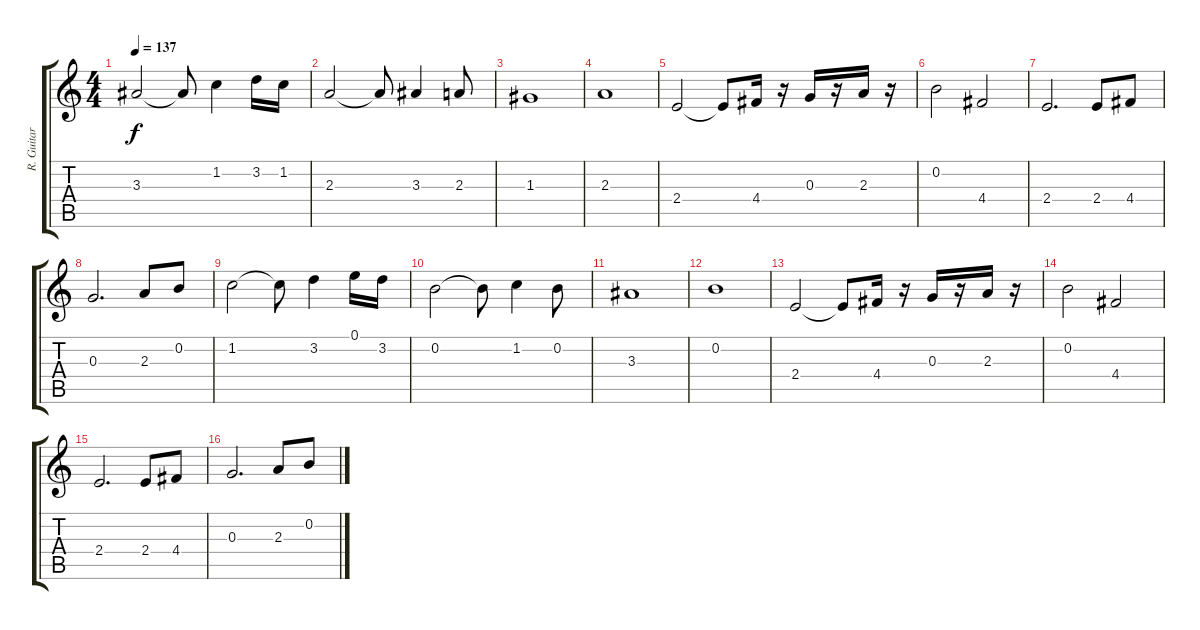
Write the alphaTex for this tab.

\track ("R. Guitar" "R. Guitar") {instrument overdrivenguitar}
\staff {score tabs}
\tuning (E4 B3 G3 D3 A2 E2) {hide}
\ts (4 4)
\tempo 137
\clef g2
\ks c
3.3.2{dy f} 3.3{t}.8 1.2.4 3.2.16 1.2.16 |
2.3.2 2.3{t}.8 3.3.4 2.3.8 |
1.3.1 |
2.3.1 |
2.4.2 2.4{t}.8 4.4.16 r.16 0.3.16 r.16 2.3.16 r.16 |
0.2.2 4.4.2 |
2.4.2{d} 2.4.8 4.4.8 |
0.3.2{d} 2.3.8 0.2.8 |
1.2.2 1.2{t}.8 3.2.4 0.1.16 3.2.16 |
0.2.2 0.2{t}.8 1.2.4 0.2.8 |
3.3.1 |
0.2.1 |
2.4.2 2.4{t}.8 4.4.16 r.16 0.3.16 r.16 2.3.16 r.16 |
0.2.2 4.4.2 |
2.4.2{d} 2.4.8 4.4.8 |
0.3.2{d} 2.3.8 0.2.8
